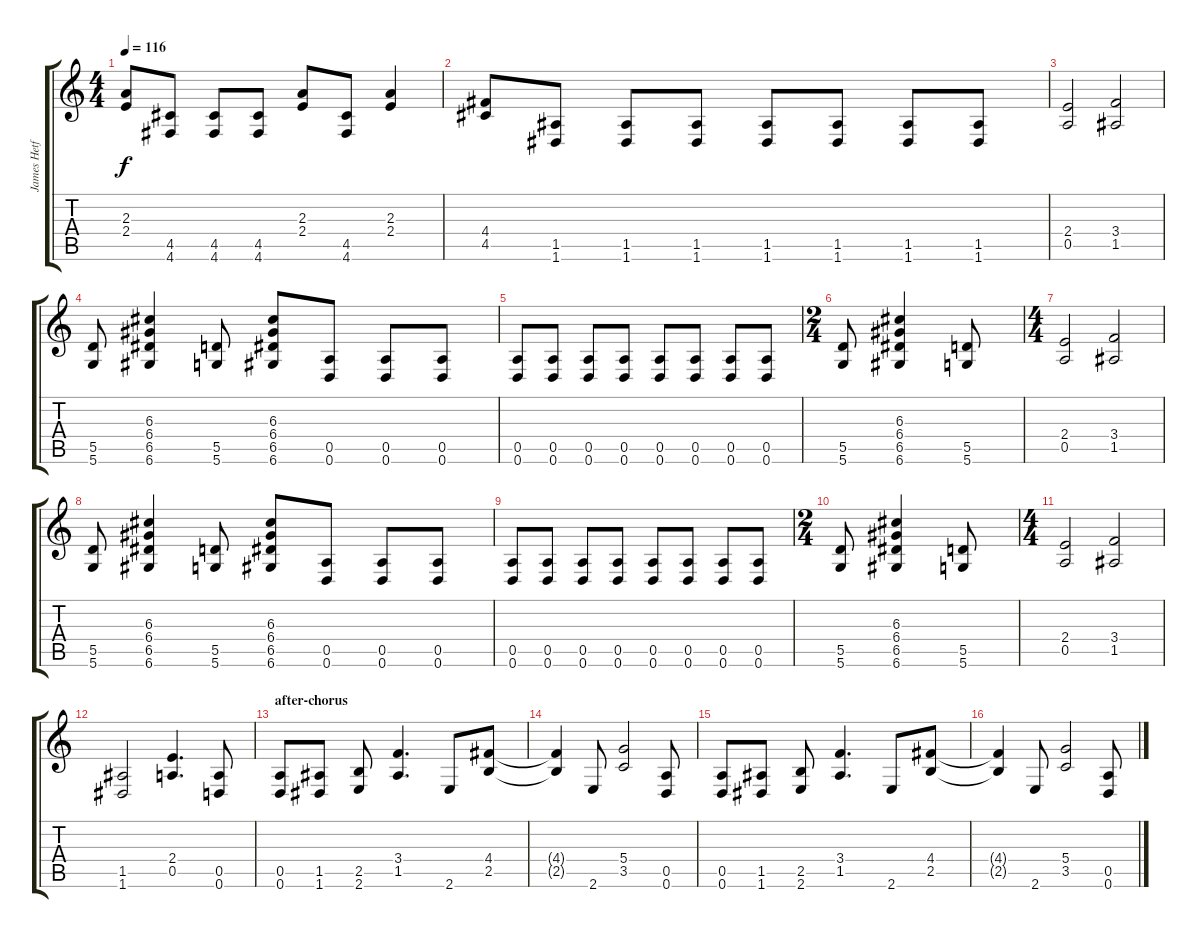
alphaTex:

\track ("James Hetfeild (Rhythm)" "James Hetf") {instrument overdrivenguitar}
\staff {score tabs}
\tuning (E4 B3 G3 D3 A2 D2) {hide}
\ts (4 4)
\tempo 116
\clef g2
\ks c
(2.3 2.4).8{dy f} (4.5 4.6).8 (4.5 4.6).8 (4.5 4.6).8 (2.3 2.4).8 (4.5 4.6).8 (2.3 2.4).4 |
(4.4 4.5).8 (1.5 1.6).8 (1.5 1.6).8 (1.5 1.6).8 (1.5 1.6).8 (1.5 1.6).8 (1.5 1.6).8 (1.5 1.6).8 |
(2.4 0.5).2 (3.4 1.5).2 |
(5.5 5.6).8 (6.3 6.4 6.5 6.6).4 (5.5 5.6).8 (6.3 6.4 6.5 6.6).8 (0.5 0.6).8 (0.5 0.6).8 (0.5 0.6).8 |
(0.5 0.6).8 (0.5 0.6).8 (0.5 0.6).8 (0.5 0.6).8 (0.5 0.6).8 (0.5 0.6).8 (0.5 0.6).8 (0.5 0.6).8 |
\ts (2 4)
(5.5 5.6).8 (6.3 6.4 6.5 6.6).4 (5.5 5.6).8 |
\ts (4 4)
(2.4 0.5).2 (3.4 1.5).2 |
(5.5 5.6).8 (6.3 6.4 6.5 6.6).4 (5.5 5.6).8 (6.3 6.4 6.5 6.6).8 (0.5 0.6).8 (0.5 0.6).8 (0.5 0.6).8 |
(0.5 0.6).8 (0.5 0.6).8 (0.5 0.6).8 (0.5 0.6).8 (0.5 0.6).8 (0.5 0.6).8 (0.5 0.6).8 (0.5 0.6).8 |
\ts (2 4)
(5.5 5.6).8 (6.3 6.4 6.5 6.6).4 (5.5 5.6).8 |
\ts (4 4)
(2.4 0.5).2 (3.4 1.5).2 |
(1.5 1.6).2 (2.4 0.5).4{d} (0.5 0.6).8 |
\section ("" "after-chorus")
(0.5 0.6).8 (1.5 1.6).8 (2.5 2.6).8 (3.4 1.5).4{d} 2.6.8 (4.4 2.5).8 |
(4.4{t} 2.5{t}).4 2.6.8 (5.4 3.5).2 (0.5 0.6).8 |
(0.5 0.6).8 (1.5 1.6).8 (2.5 2.6).8 (3.4 1.5).4{d} 2.6.8 (4.4 2.5).8 |
(4.4{t} 2.5{t}).4 2.6.8 (5.4 3.5).2 (0.5 0.6).8
